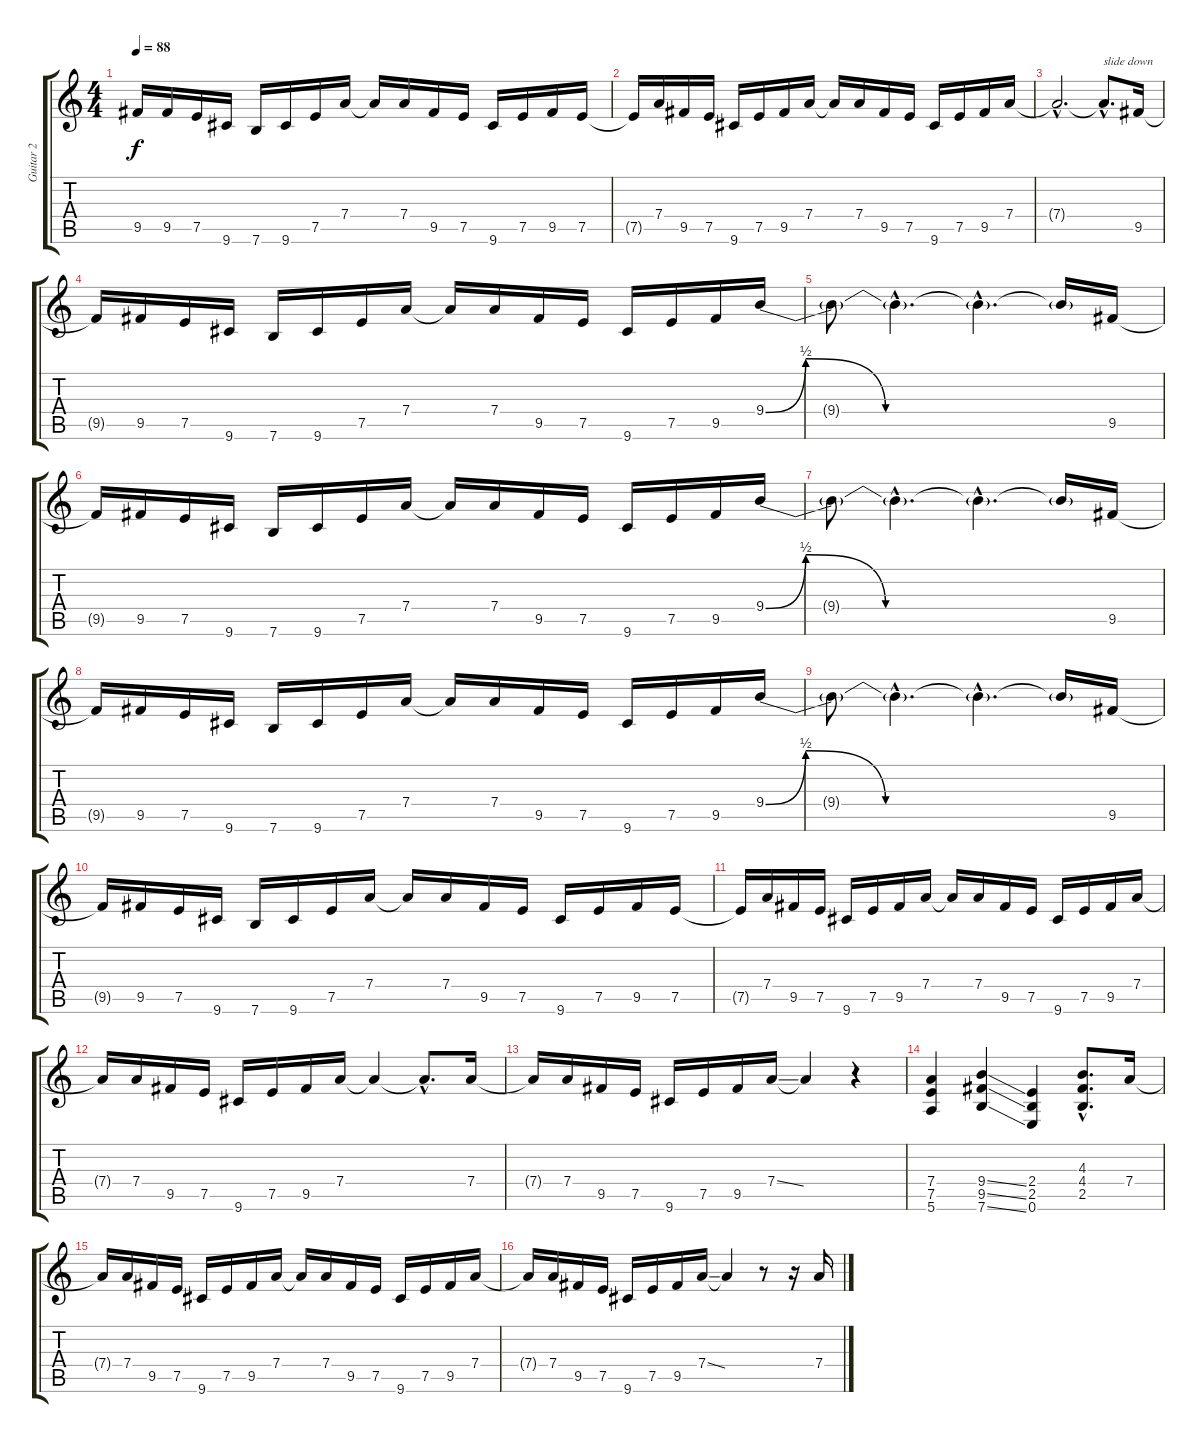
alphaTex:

\track ("Guitar 2" "Guitar 2") {instrument overdrivenguitar}
\staff {score tabs}
\tuning (E4 B3 G3 D3 A2 E2) {hide}
\ts (4 4)
\tempo 88
\clef g2
\ks c
9.5{t}.16{dy f} 9.5.16 7.5.16 9.6.16 7.6.16 9.6.16 7.5.16 7.4.16 7.4{t}.16 7.4.16 9.5.16 7.5.16 9.6.16 7.5.16 9.5.16 7.5.16 |
7.5{t}.16 7.4.16 9.5.16 7.5.16 9.6.16 7.5.16 9.5.16 7.4.16 7.4{t}.16 7.4.16 9.5.16 7.5.16 9.6.16 7.5.16 9.5.16 7.4.16 |
7.4{hac t}.2{d} 7.4{hac t}.8{d txt "slide down"} 9.5.16 |
9.5{t}.16 9.5.16 7.5.16 9.6.16 7.6.16 9.6.16 7.5.16 7.4.16 7.4{t}.16 7.4.16 9.5.16 7.5.16 9.6.16 7.5.16 9.5.16 9.4{be (custom 0 0 7 2 21 0 30 0 45 0 60 0)}.16 |
9.4{t}.8 9.4{hac t}.4{d} 9.4{hac t}.4{d} 9.4{t}.16 9.5.16 |
9.5{t}.16 9.5.16 7.5.16 9.6.16 7.6.16 9.6.16 7.5.16 7.4.16 7.4{t}.16 7.4.16 9.5.16 7.5.16 9.6.16 7.5.16 9.5.16 9.4{be (custom 0 0 7 2 21 0 30 0 45 0 60 0)}.16 |
9.4{t}.8 9.4{hac t}.4{d} 9.4{hac t}.4{d} 9.4{t}.16 9.5.16 |
9.5{t}.16 9.5.16 7.5.16 9.6.16 7.6.16 9.6.16 7.5.16 7.4.16 7.4{t}.16 7.4.16 9.5.16 7.5.16 9.6.16 7.5.16 9.5.16 9.4{be (custom 0 0 7 2 21 0 30 0 45 0 60 0)}.16 |
9.4{t}.8 9.4{hac t}.4{d} 9.4{hac t}.4{d} 9.4{t}.16 9.5.16 |
9.5{t}.16 9.5.16 7.5.16 9.6.16 7.6.16 9.6.16 7.5.16 7.4.16 7.4{t}.16 7.4.16 9.5.16 7.5.16 9.6.16 7.5.16 9.5.16 7.5.16 |
7.5{t}.16 7.4.16 9.5.16 7.5.16 9.6.16 7.5.16 9.5.16 7.4.16 7.4{t}.16 7.4.16 9.5.16 7.5.16 9.6.16 7.5.16 9.5.16 7.4.16 |
7.4{t}.16 7.4.16 9.5.16 7.5.16 9.6.16 7.5.16 9.5.16 7.4.16 7.4{t}.4 7.4{hac t}.8{d} 7.4.16 |
7.4{t}.16 7.4.16 9.5.16 7.5.16 9.6.16 7.5.16 9.5.16 7.4{ss}.16 7.4{t}.4 r.4 |
(7.4 7.5 5.6).4 (9.4{ss} 9.5{ss} 7.6{ss}).4 (2.4 2.5 0.6).4 (4.3{hac} 4.4{hac} 2.5{hac}).8{d} 7.4.16 |
7.4{t}.16 7.4.16 9.5.16 7.5.16 9.6.16 7.5.16 9.5.16 7.4.16 7.4{t}.16 7.4.16 9.5.16 7.5.16 9.6.16 7.5.16 9.5.16 7.4.16 |
7.4{t}.16 7.4.16 9.5.16 7.5.16 9.6.16 7.5.16 9.5.16 7.4{ss}.16 7.4{t}.4 r.8 r.16 7.4.16
